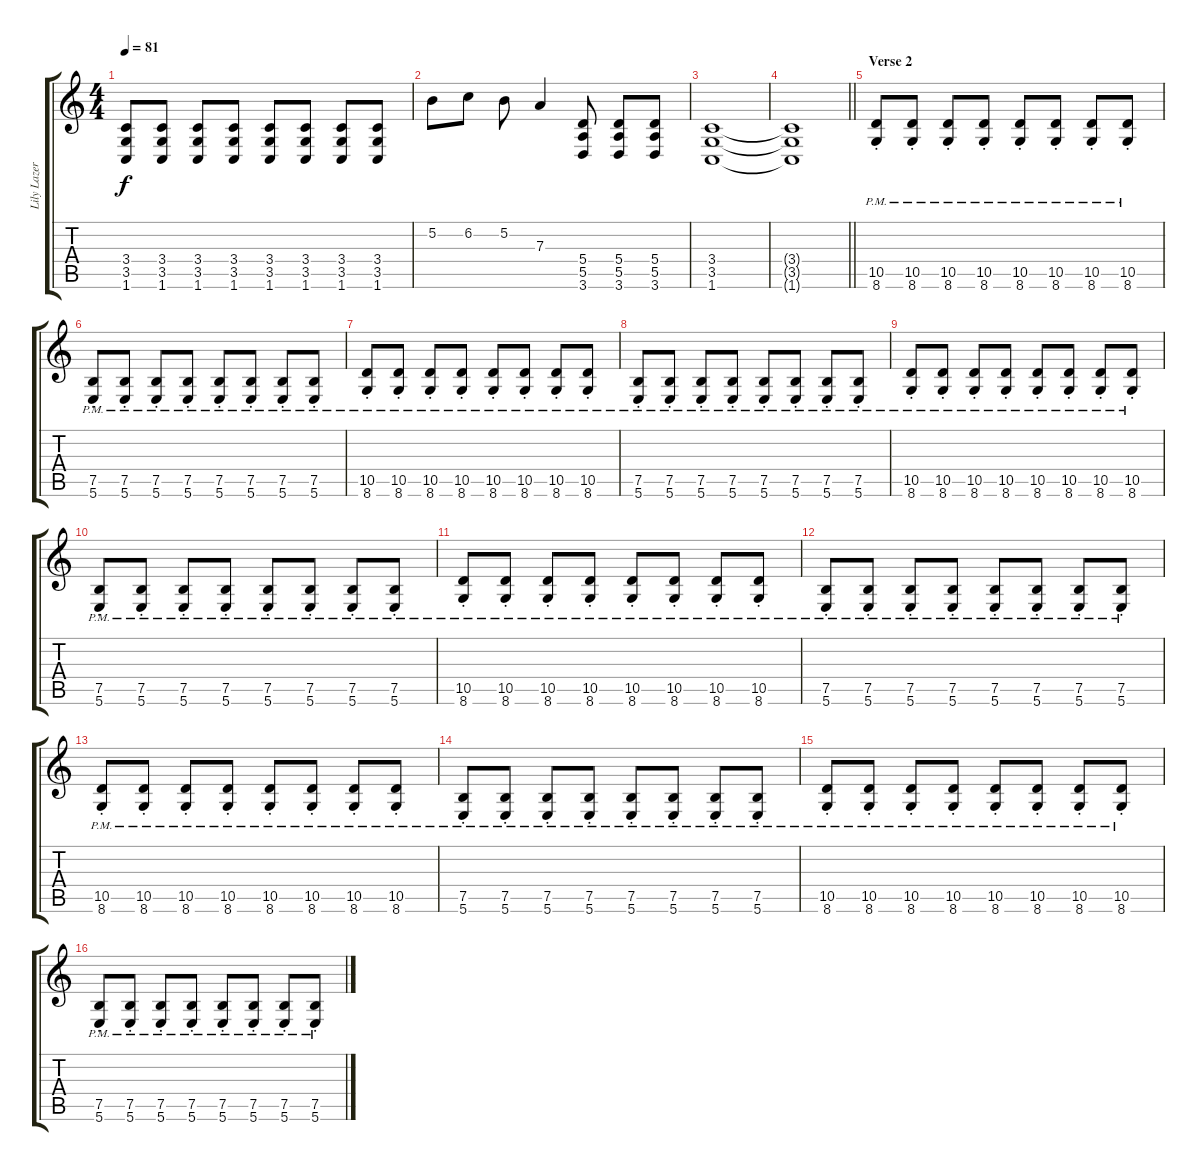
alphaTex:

\track ("Lily Lazer (Guitar)" "Lily Lazer") {instrument distortionguitar}
\staff {score tabs}
\tuning (B3 Gb3 D3 A2 E2 B1) {hide}
\ts (4 4)
\tempo 81
\clef g2
\ks c
(3.4 3.5 1.6).8{dy f} (3.4 3.5 1.6).8 (3.4 3.5 1.6).8 (3.4 3.5 1.6).8 (3.4 3.5 1.6).8 (3.4 3.5 1.6).8 (3.4 3.5 1.6).8 (3.4 3.5 1.6).8 |
5.2.8 6.2.8 5.2.8 7.3.4 (5.4 5.5 3.6).8 (5.4 5.5 3.6).8 (5.4 5.5 3.6).8 |
(3.4 3.5 1.6).1 |
\barLineRight lightlight
(3.4{t} 3.5{t} 1.6{t}).1 |
\section ("" "Verse 2")
(10.5{pm st} 8.6{pm st}).8 (10.5{pm st} 8.6{pm st}).8 (10.5{pm st} 8.6{pm st}).8 (10.5{pm st} 8.6{pm st}).8 (10.5{pm st} 8.6{pm st}).8 (10.5{pm st} 8.6{pm st}).8 (10.5{pm st} 8.6{pm st}).8 (10.5{pm st} 8.6{pm st}).8 |
(7.5{pm st} 5.6{pm st}).8 (7.5{pm st} 5.6{pm st}).8 (7.5{pm st} 5.6{pm st}).8 (7.5{pm st} 5.6{pm st}).8 (7.5{pm st} 5.6{pm st}).8 (7.5{pm st} 5.6{pm st}).8 (7.5{pm st} 5.6{pm st}).8 (7.5{pm st} 5.6{pm st}).8 |
(10.5{pm st} 8.6{pm st}).8 (10.5{pm st} 8.6{pm st}).8 (10.5{pm st} 8.6{pm st}).8 (10.5{pm st} 8.6{pm st}).8 (10.5{pm st} 8.6{pm st}).8 (10.5{pm st} 8.6{pm st}).8 (10.5{pm st} 8.6{pm st}).8 (10.5{pm st} 8.6{pm st}).8 |
(7.5{pm st} 5.6{pm st}).8 (7.5{pm st} 5.6{pm st}).8 (7.5{pm st} 5.6{pm st}).8 (7.5{pm st} 5.6{pm st}).8 (7.5{pm st} 5.6{pm st}).8 (7.5{pm st} 5.6{pm st}).8 (7.5{pm st} 5.6{pm st}).8 (7.5{pm st} 5.6{pm st}).8 |
(10.5{pm st} 8.6{pm st}).8 (10.5{pm st} 8.6{pm st}).8 (10.5{pm st} 8.6{pm st}).8 (10.5{pm st} 8.6{pm st}).8 (10.5{pm st} 8.6{pm st}).8 (10.5{pm st} 8.6{pm st}).8 (10.5{pm st} 8.6{pm st}).8 (10.5{pm st} 8.6{pm st}).8 |
(7.5{pm st} 5.6{pm st}).8 (7.5{pm st} 5.6{pm st}).8 (7.5{pm st} 5.6{pm st}).8 (7.5{pm st} 5.6{pm st}).8 (7.5{pm st} 5.6{pm st}).8 (7.5{pm st} 5.6{pm st}).8 (7.5{pm st} 5.6{pm st}).8 (7.5{pm st} 5.6{pm st}).8 |
(10.5{pm st} 8.6{pm st}).8 (10.5{pm st} 8.6{pm st}).8 (10.5{pm st} 8.6{pm st}).8 (10.5{pm st} 8.6{pm st}).8 (10.5{pm st} 8.6{pm st}).8 (10.5{pm st} 8.6{pm st}).8 (10.5{pm st} 8.6{pm st}).8 (10.5{pm st} 8.6{pm st}).8 |
(7.5{pm st} 5.6{pm st}).8 (7.5{pm st} 5.6{pm st}).8 (7.5{pm st} 5.6{pm st}).8 (7.5{pm st} 5.6{pm st}).8 (7.5{pm st} 5.6{pm st}).8 (7.5{pm st} 5.6{pm st}).8 (7.5{pm st} 5.6{pm st}).8 (7.5{pm st} 5.6{pm st}).8 |
(10.5{pm st} 8.6{pm st}).8 (10.5{pm st} 8.6{pm st}).8 (10.5{pm st} 8.6{pm st}).8 (10.5{pm st} 8.6{pm st}).8 (10.5{pm st} 8.6{pm st}).8 (10.5{pm st} 8.6{pm st}).8 (10.5{pm st} 8.6{pm st}).8 (10.5{pm st} 8.6{pm st}).8 |
(7.5{pm st} 5.6{pm st}).8 (7.5{pm st} 5.6{pm st}).8 (7.5{pm st} 5.6{pm st}).8 (7.5{pm st} 5.6{pm st}).8 (7.5{pm st} 5.6{pm st}).8 (7.5{pm st} 5.6{pm st}).8 (7.5{pm st} 5.6{pm st}).8 (7.5{pm st} 5.6{pm st}).8 |
(10.5{pm st} 8.6{pm st}).8 (10.5{pm st} 8.6{pm st}).8 (10.5{pm st} 8.6{pm st}).8 (10.5{pm st} 8.6{pm st}).8 (10.5{pm st} 8.6{pm st}).8 (10.5{pm st} 8.6{pm st}).8 (10.5{pm st} 8.6{pm st}).8 (10.5{pm st} 8.6{pm st}).8 |
(7.5{pm st} 5.6{pm st}).8 (7.5{pm st} 5.6{pm st}).8 (7.5{pm st} 5.6{pm st}).8 (7.5{pm st} 5.6{pm st}).8 (7.5{pm st} 5.6{pm st}).8 (7.5{pm st} 5.6{pm st}).8 (7.5{pm st} 5.6{pm st}).8 (7.5{pm st} 5.6{pm st}).8
